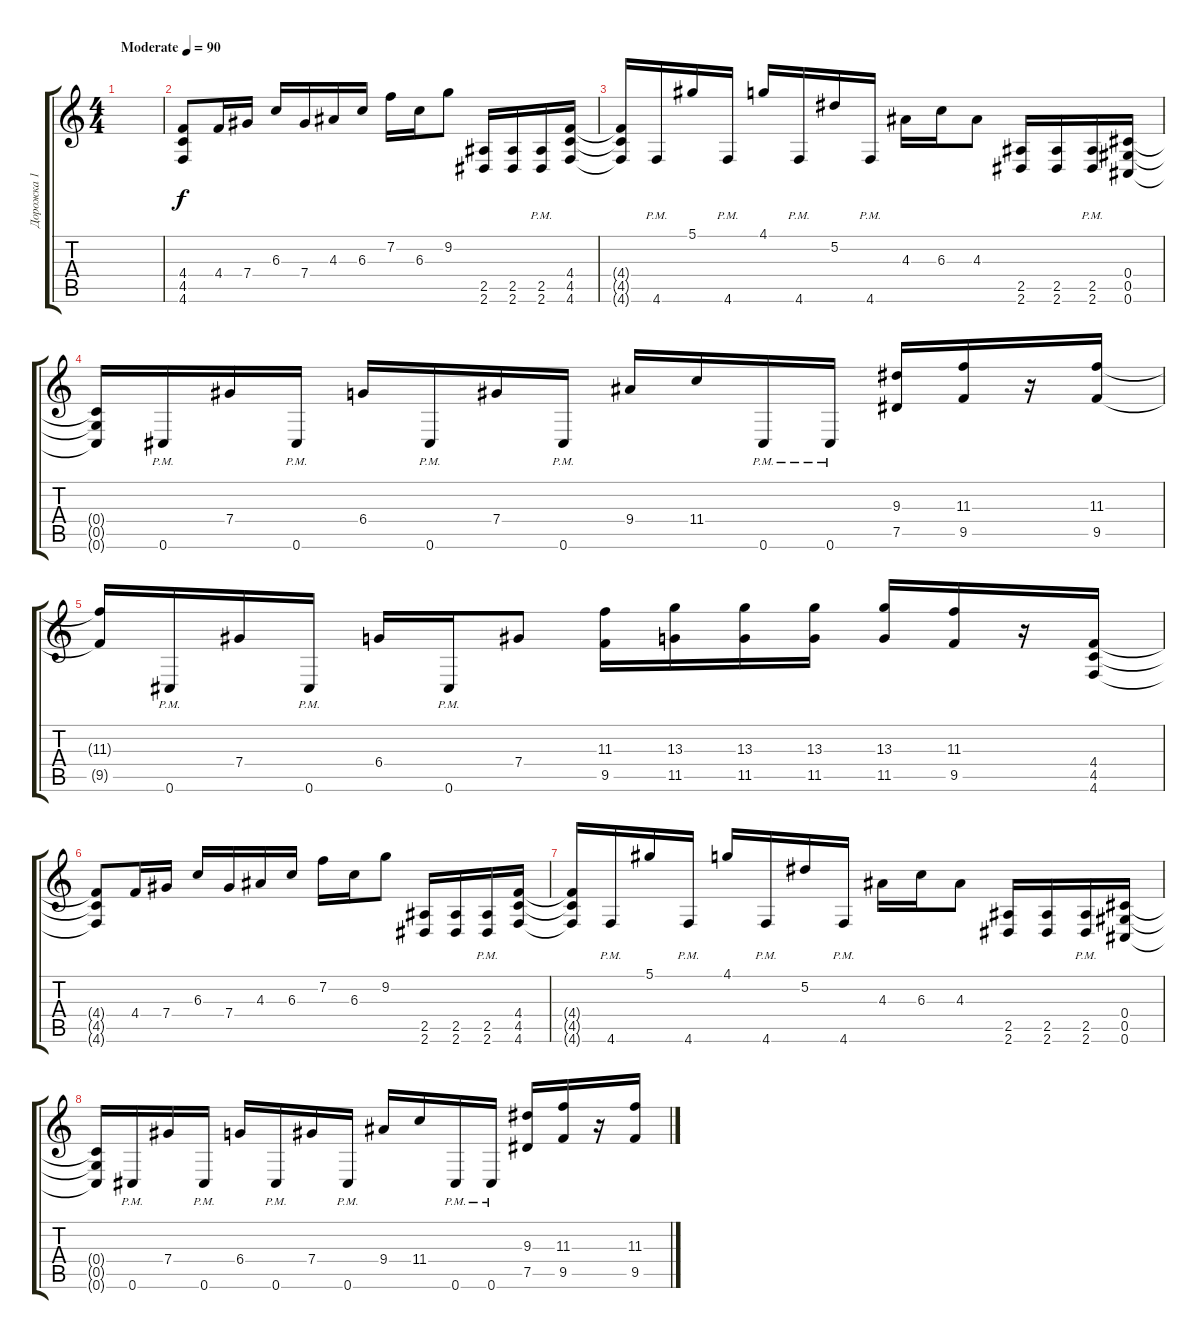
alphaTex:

\track ("Дорожка 1" "Дорожка 1") {instrument overdrivenguitar}
\staff {score tabs}
\tuning (Eb4 Bb3 Gb3 Db3 Ab2 Db2) {hide}
\ts (4 4)
\tempo (90 "Moderate")
\clef g2
\ks c
|
(4.4 4.5 4.6).8 4.4.16 7.4.16 6.3.16 7.4.16 4.3.16 6.3.16 7.2.16 6.3.16 9.2.8 (2.5 2.6).16 (2.5 2.6).16 (2.5{pm} 2.6{pm}).16 (4.4 4.5 4.6).16 |
(4.4{t} 4.5{t} 4.6{t}).16 4.6{pm}.16 5.1.16 4.6{pm}.16 4.1.16 4.6{pm}.16 5.2.16 4.6{pm}.16 4.3.16 6.3.16 4.3.8 (2.5 2.6).16 (2.5 2.6).16 (2.5{pm} 2.6{pm}).16 (0.4 0.5 0.6).16 |
(0.4{t} 0.5{t} 0.6{t}).16 0.6{pm}.16 7.4.16 0.6{pm}.16 6.4.16 0.6{pm}.16 7.4.16 0.6{pm}.16 9.4.16 11.4.16 0.6{pm}.16 0.6{pm}.16 (9.3 7.5).16 (11.3 9.5).16 r.16 (11.3 9.5).16 |
(11.3{t} 9.5{t}).16 0.6{pm}.16 7.4.16 0.6{pm}.16 6.4.16 0.6{pm}.16 7.4.8 (11.3 9.5).16 (13.3 11.5).16 (13.3 11.5).16 (13.3 11.5).16 (13.3 11.5).16 (11.3 9.5).16 r.16 (4.4 4.5 4.6).16 |
(4.4{t} 4.5{t} 4.6{t}).8 4.4.16 7.4.16 6.3.16 7.4.16 4.3.16 6.3.16 7.2.16 6.3.16 9.2.8 (2.5 2.6).16 (2.5 2.6).16 (2.5{pm} 2.6{pm}).16 (4.4 4.5 4.6).16 |
(4.4{t} 4.5{t} 4.6{t}).16 4.6{pm}.16 5.1.16 4.6{pm}.16 4.1.16 4.6{pm}.16 5.2.16 4.6{pm}.16 4.3.16 6.3.16 4.3.8 (2.5 2.6).16 (2.5 2.6).16 (2.5{pm} 2.6{pm}).16 (0.4 0.5 0.6).16 |
(0.4{t} 0.5{t} 0.6{t}).16 0.6{pm}.16 7.4.16 0.6{pm}.16 6.4.16 0.6{pm}.16 7.4.16 0.6{pm}.16 9.4.16 11.4.16 0.6{pm}.16 0.6{pm}.16 (9.3 7.5).16 (11.3 9.5).16 r.16 (11.3 9.5).16
